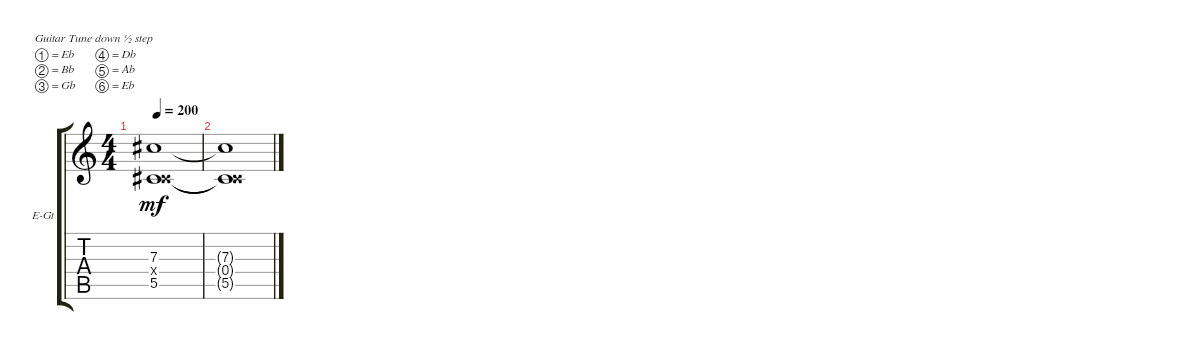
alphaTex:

\defaultSystemsLayout 4
\bracketExtendMode groupsimilarinstruments
\firstSystemTrackNameOrientation horizontal
\otherSystemsTrackNameOrientation horizontal
\track ("Electric Guitar" "E-Gt") {instrument overdrivenguitar}
\staff {score tabs}
\tuning (Eb4 Bb3 Gb3 Db3 Ab2 Eb2)
\ts (4 4)
\tempo 200
\clef g2
\ks c
(5.5 0.4{x} 7.3).1{dy mf} |
(7.3{t} 5.5{t} 0.4{x t}).1
